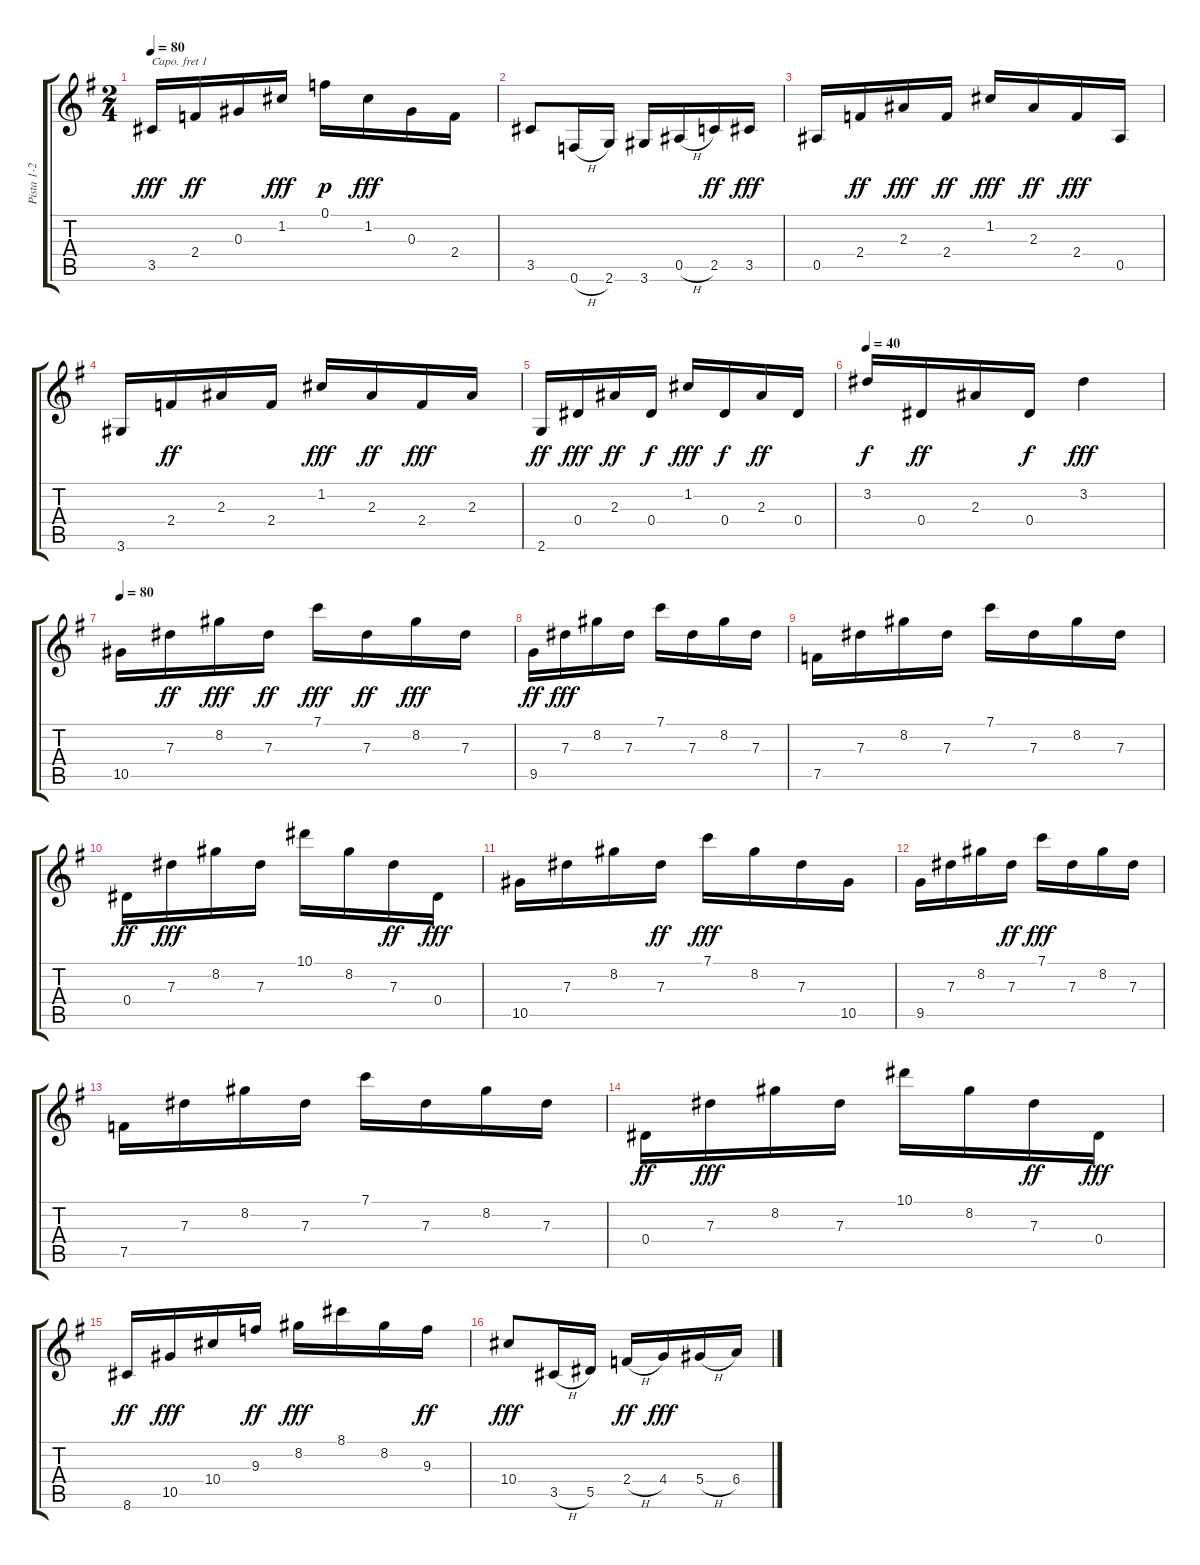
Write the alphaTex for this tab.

\track ("Pista 1-2" "Pista 1-2") {instrument acousticguitarnylon}
\staff {score tabs}
\capo 1
\tuning (E4 B3 G3 D3 A2 E2) {hide}
\ts (2 4)
\tempo 80
\clef g2
\ks g
3.5.16{dy fff} 2.4.16{dy ff} 0.3.16 1.2.16{dy fff} 0.1.16{dy p} 1.2.16{dy fff} 0.3.16 2.4.16 |
3.5.8 0.6{h}.16 2.6.16 3.6.16 0.5{h}.16 2.5.16{dy ff} 3.5.16{dy fff} |
0.5.16 2.4.16{dy ff} 2.3.16{dy fff} 2.4.16{dy ff} 1.2.16{dy fff} 2.3.16{dy ff} 2.4.16{dy fff} 0.5.16 |
3.6.16 2.4.16{dy ff} 2.3.16 2.4.16 1.2.16{dy fff} 2.3.16{dy ff} 2.4.16{dy fff} 2.3.16 |
2.6.16{dy ff} 0.4.16{dy fff} 2.3.16{dy ff} 0.4.16{dy f} 1.2.16{dy fff} 0.4.16{dy f} 2.3.16{dy ff} 0.4.16 |
\tempo 40
3.2.16{dy f} 0.4.16{dy ff} 2.3.16 0.4.16{dy f} 3.2.4{dy fff} |
\tempo 80
10.5.16 7.3.16{dy ff} 8.2.16{dy fff} 7.3.16{dy ff} 7.1.16{dy fff} 7.3.16{dy ff} 8.2.16{dy fff} 7.3.16 |
9.5.16{dy ff} 7.3.16{dy fff} 8.2.16 7.3.16 7.1.16 7.3.16 8.2.16 7.3.16 |
7.5.16 7.3.16 8.2.16 7.3.16 7.1.16 7.3.16 8.2.16 7.3.16 |
0.4.16{dy ff} 7.3.16{dy fff} 8.2.16 7.3.16 10.1.16 8.2.16 7.3.16{dy ff} 0.4.16{dy fff} |
10.5.16 7.3.16 8.2.16 7.3.16{dy ff} 7.1.16{dy fff} 8.2.16 7.3.16 10.5.16 |
9.5.16 7.3.16 8.2.16 7.3.16{dy ff} 7.1.16{dy fff} 7.3.16 8.2.16 7.3.16 |
7.5.16 7.3.16 8.2.16 7.3.16 7.1.16 7.3.16 8.2.16 7.3.16 |
0.4.16{dy ff} 7.3.16{dy fff} 8.2.16 7.3.16 10.1.16 8.2.16 7.3.16{dy ff} 0.4.16{dy fff} |
8.6.16{dy ff} 10.5.16{dy fff} 10.4.16 9.3.16{dy ff} 8.2.16{dy fff} 8.1.16 8.2.16 9.3.16{dy ff} |
10.4.8{dy fff} 3.5{h}.16 5.5.16 2.4{h}.16{dy ff} 4.4.16{dy fff} 5.4{h}.16 6.4.16
